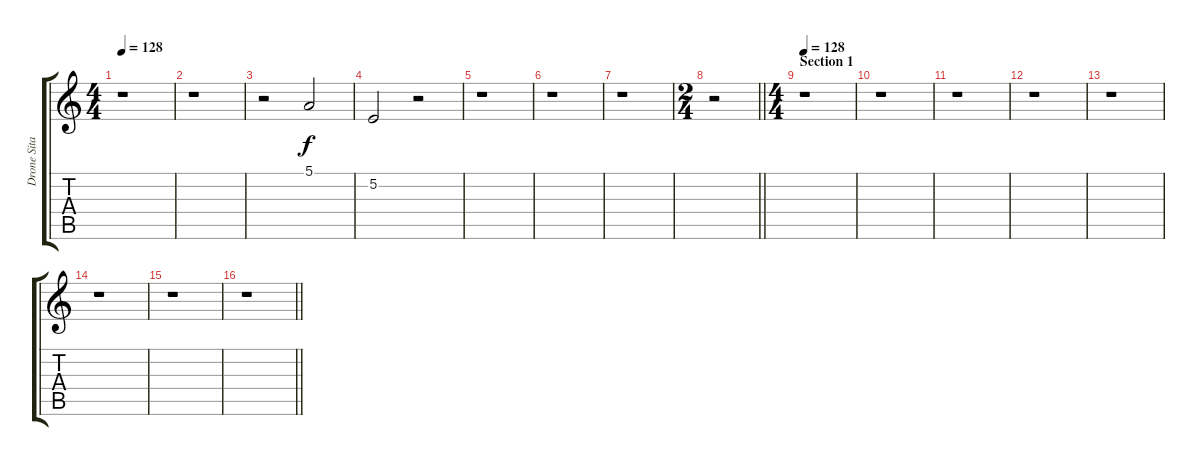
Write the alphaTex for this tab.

\track ("Drone Sitar" "Drone Sita") {instrument sitar}
\staff {score tabs}
\tuning (E4 B3 G3 D3 A2 E2) {hide}
\ts (4 4)
\tempo 128
\clef g2
\ks c
r.1{dy f} |
r.1 |
r.2 5.1.2 |
5.2.2 r.2 |
r.1 |
r.1 |
r.1 |
\ts (2 4)
\barLineRight lightlight
r.2 |
\ts (4 4)
\section ("" "Section 1")
\tempo 128
r.1 |
r.1 |
r.1 |
r.1 |
r.1 |
r.1 |
r.1 |
\barLineRight lightlight
r.1
